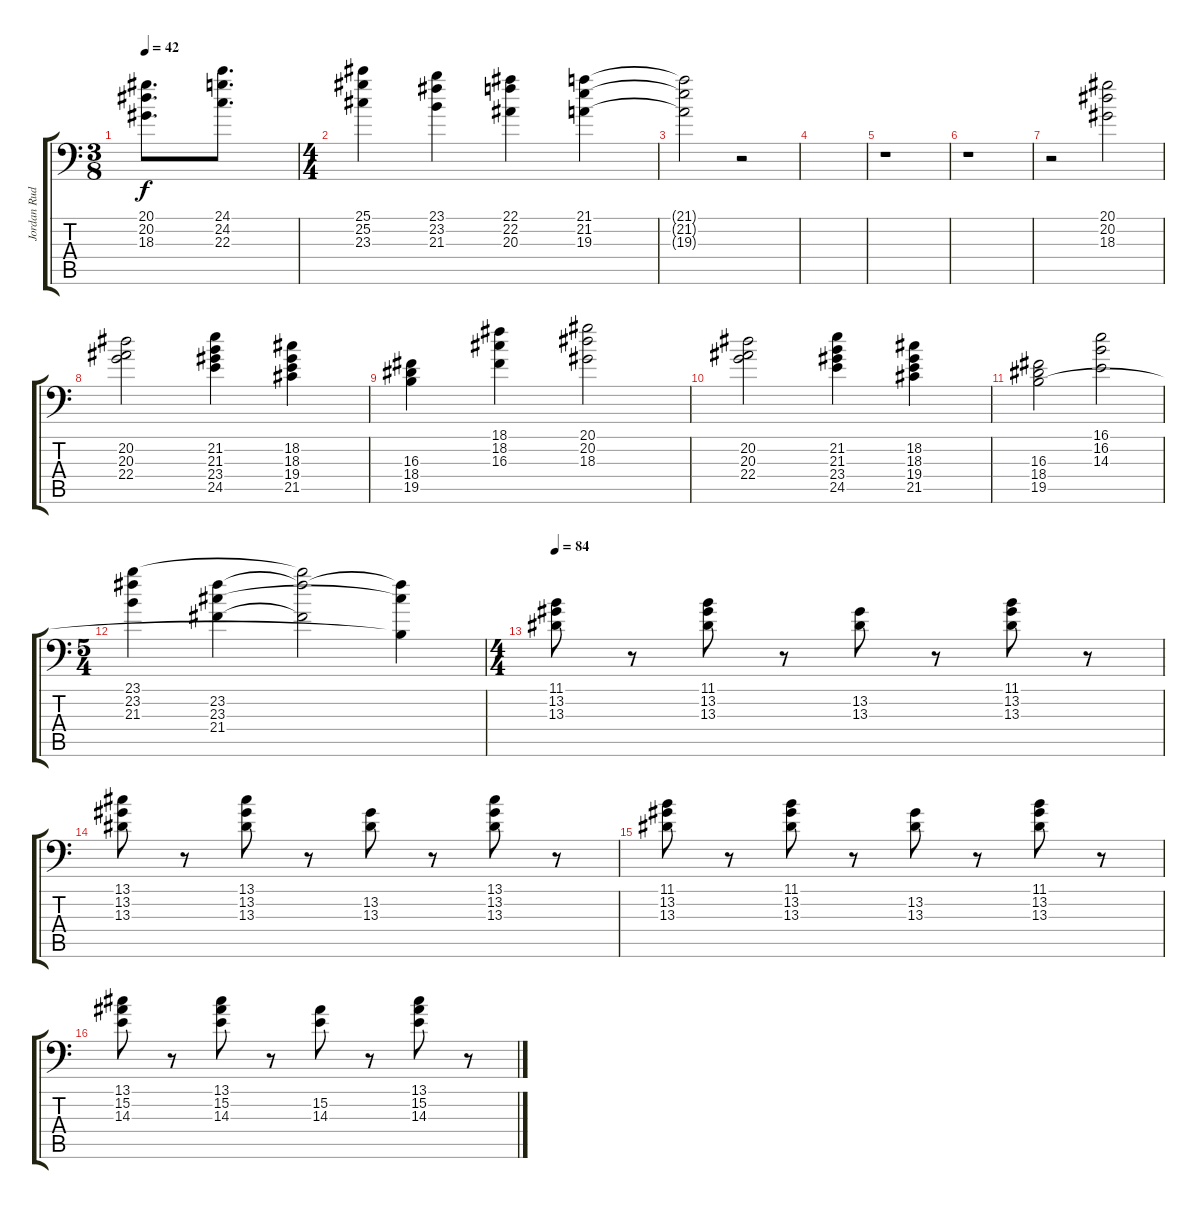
\track ("Jordan Rudess" "Jordan Rud") {instrument electricbassfinger}
\staff {score tabs}
\tuning (C3 G2 D2 A1 E1 B0) {hide}
\ts (3 8)
\tempo 42
\clef f4
\ks c
(20.1 20.2 18.3).8{d dy f} (24.1 24.2 22.3).8{d} |
\ts (4 4)
(25.1 25.2 23.3).4 (23.1 23.2 21.3).4 (22.1 22.2 20.3).4 (21.1 21.2 19.3).4 |
(21.1{t} 21.2{t} 19.3{t}).2 r.2 |
|
r.1 |
r.1 |
r.2 (20.1 20.2 18.3).2 |
(20.2 20.3 22.4).2 (21.2 21.3 23.4 24.5).4 (18.2 18.3 19.4 21.5).4 |
(16.3 18.4 19.5).4 (18.1 18.2 16.3).4 (20.1 20.2 18.3).2 |
(20.2 20.3 22.4).2 (21.2 21.3 23.4 24.5).4 (18.2 18.3 19.4 21.5).4 |
(16.3 18.4 19.5).2 (16.1 16.2 14.3).2 |
\ts (5 4)
(23.1 23.2 21.3).4 (23.2 23.3 21.4).4 (23.1{t} 23.2{t} 21.4{t}).2 (23.2{t} 23.3{t} 19.5{t}).4 |
\ts (4 4)
\tempo 84
(11.1 13.2 13.3).8{volume 12} r.8 (11.1 13.2 13.3).8 r.8 (13.2 13.3).8 r.8 (11.1 13.2 13.3).8 r.8 |
(13.1 13.2 13.3).8 r.8 (13.1 13.2 13.3).8 r.8 (13.2 13.3).8 r.8 (13.1 13.2 13.3).8 r.8 |
(11.1 13.2 13.3).8 r.8 (11.1 13.2 13.3).8 r.8 (13.2 13.3).8 r.8 (11.1 13.2 13.3).8 r.8 |
(13.1 15.2 14.3).8 r.8 (13.1 15.2 14.3).8 r.8 (15.2 14.3).8 r.8 (13.1 15.2 14.3).8 r.8
